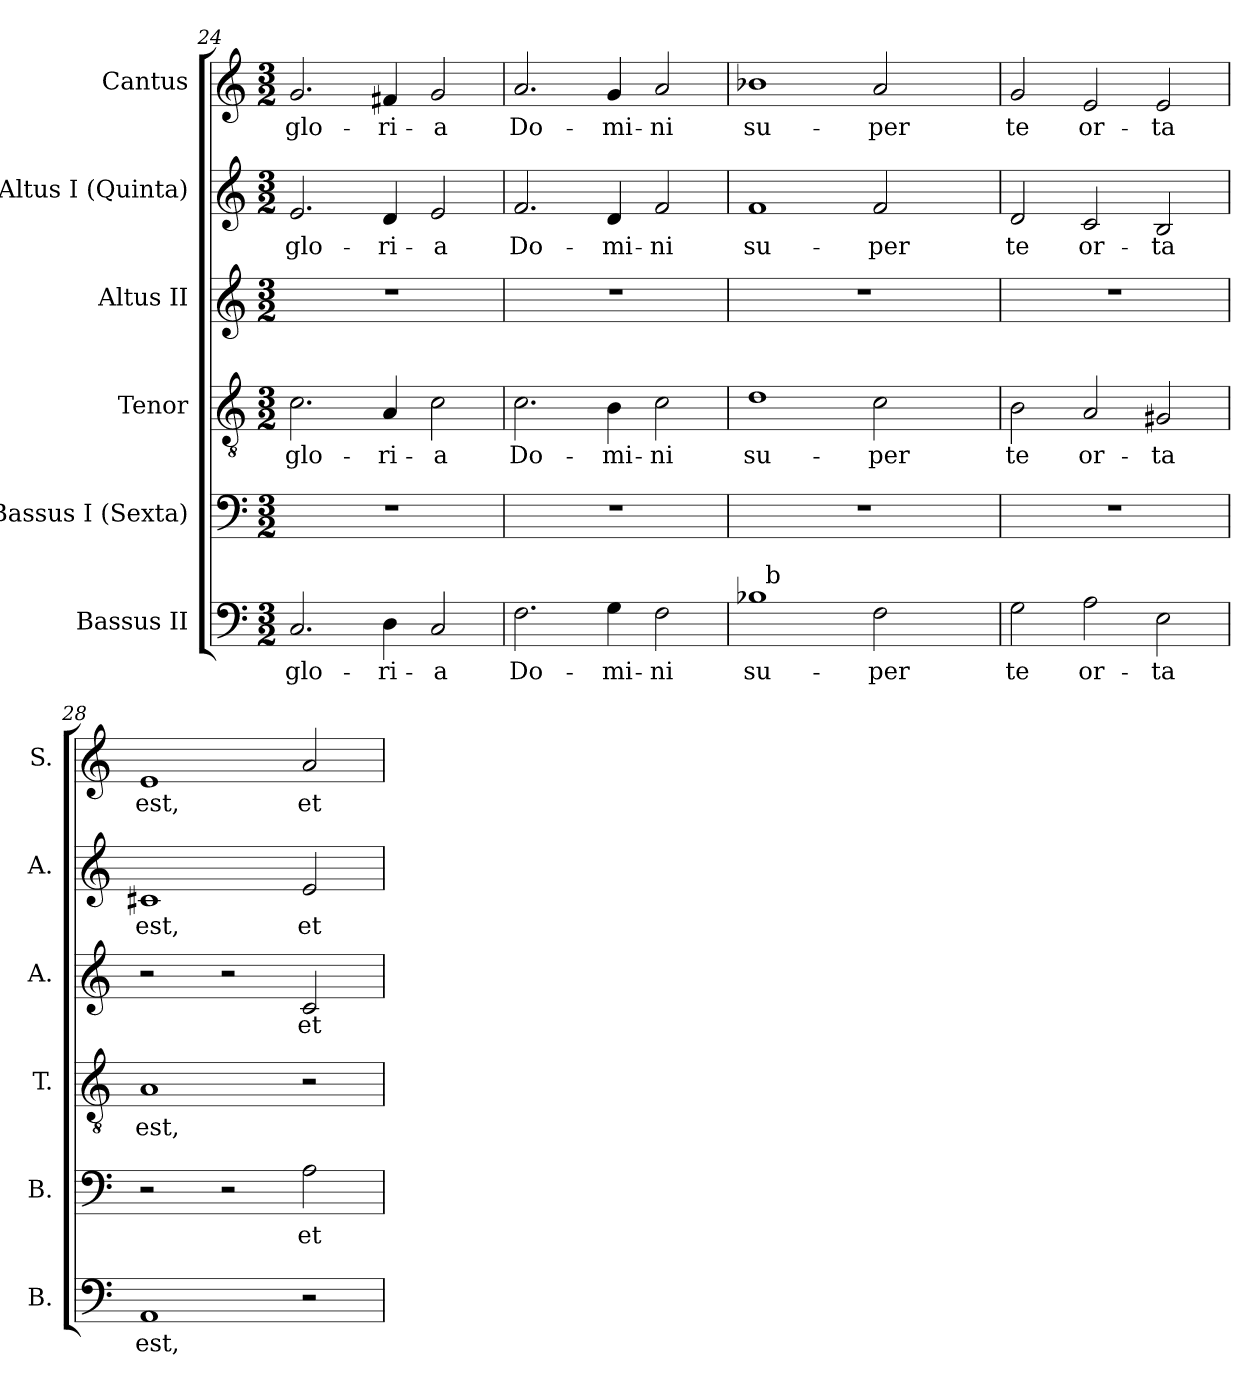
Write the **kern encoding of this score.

**kern	**text	**kern	**text	**kern	**text	**kern	**text	**kern	**text	**kern	**text
*part6	*part6	*part5	*part5	*part4	*part4	*part3	*part3	*part2	*part2	*part1	*part1
*staff6	*staff6	*staff5	*staff5	*staff4	*staff4	*staff3	*staff3	*staff2	*staff2	*staff1	*staff1
*I"Bassus II	*	*I"Bassus I (Sexta)	*	*I"Tenor	*	*I"Altus II	*	*I"Altus I (Quinta)	*	*I"Cantus	*
*I'B.	*	*I'B.	*	*I'T.	*	*I'A.	*	*I'A.	*	*I'S.	*
*clefF4	*	*clefF4	*	*clefGv2	*	*clefG2	*	*clefG2	*	*clefG2	*
*	*	*	*	*ITrd7c12	*	*	*	*	*	*	*
*k[]	*	*k[]	*	*k[]	*	*k[]	*	*k[]	*	*k[]	*
*C:	*	*C:	*	*C:	*	*C:	*	*C:	*	*C:	*
*M3/2	*	*M3/2	*	*M3/2	*	*M3/2	*	*M3/2	*	*M3/2	*
=24	=24	=24	=24	=24	=24	=24	=24	=24	=24	=24	=24
!	!LO:LY:b:color=#000000	!LO:N:vis=1	!	!	!	!	!	!	!	!	!
!	!	!	!	!	!LO:LY:b:color=#000000	!LO:N:vis=1	!	!	!	!	!
!	!	!	!	!	!	!	!	!	!LO:LY:b:color=#000000	!	!
!	!	!	!	!	!	!	!	!	!	!	!LO:LY:b:color=#000000
2.Ci/	glo-	1.r	.	2.Ci\	glo-	1.r	.	2.ei/	glo-	2.gi/	glo-
!	!LO:LY:b:color=#000000	!	!	!	!	!	!	!	!	!	!
!	!	!	!	!	!LO:LY:b:color=#000000	!	!	!	!	!	!
!	!	!	!	!	!	!	!	!	!LO:LY:b:color=#000000	!	!
!	!	!	!	!	!	!	!	!	!	!	!LO:LY:b:color=#000000
4Di\	-ri-	.	.	4AAi/	-ri-	.	.	4di/	-ri-	4f#Xi/	-ri-
!	!LO:LY:b:color=#000000	!	!	!	!	!	!	!	!	!	!
!	!	!	!	!	!LO:LY:b:color=#000000	!	!	!	!	!	!
!	!	!	!	!	!	!	!	!	!LO:LY:b:color=#000000	!	!
!	!	!	!	!	!	!	!	!	!	!	!LO:LY:b:color=#000000
2Ci/	-a	.	.	2Ci\	-a	.	.	2ei/	-a	2gi/	-a
=25	=25	=25	=25	=25	=25	=25	=25	=25	=25	=25	=25
!	!LO:LY:b:color=#000000	!LO:N:vis=1	!	!	!	!	!	!	!	!	!
!	!	!	!	!	!LO:LY:b:color=#000000	!LO:N:vis=1	!	!	!	!	!
!	!	!	!	!	!	!	!	!	!LO:LY:b:color=#000000	!	!
!	!	!	!	!	!	!	!	!	!	!	!LO:LY:b:color=#000000
2.Fi\	Do-	1.r	.	2.Ci\	Do-	1.r	.	2.fi/	Do-	2.ai/	Do-
!	!LO:LY:b:color=#000000	!	!	!	!	!	!	!	!	!	!
!	!	!	!	!	!LO:LY:b:color=#000000	!	!	!	!	!	!
!	!	!	!	!	!	!	!	!	!LO:LY:b:color=#000000	!	!
!	!	!	!	!	!	!	!	!	!	!	!LO:LY:b:color=#000000
4Gi\	-mi-	.	.	4BBi\	-mi-	.	.	4di/	-mi-	4gi/	-mi-
!	!LO:LY:b:color=#000000	!	!	!	!	!	!	!	!	!	!
!	!	!	!	!	!LO:LY:b:color=#000000	!	!	!	!	!	!
!	!	!	!	!	!	!	!	!	!LO:LY:b:color=#000000	!	!
!	!	!	!	!	!	!	!	!	!	!	!LO:LY:b:color=#000000
2Fi\	-ni	.	.	2Ci\	-ni	.	.	2fi/	-ni	2ai/	-ni
=26	=26	=26	=26	=26	=26	=26	=26	=26	=26	=26	=26
!	!LO:LY:b:color=#000000	!LO:N:vis=1	!	!	!	!	!	!	!	!	!
!	!	!	!	!	!LO:LY:b:color=#000000	!LO:N:vis=1	!	!	!	!	!
!	!	!	!	!	!	!	!	!	!LO:LY:b:color=#000000	!	!
!	!	!	!	!	!	!	!	!	!	!	!LO:LY:b:color=#000000
*^	*	*	*	*	*	*	*	*	*	*	*
1B-i	32ryy	su-	1.r	.	1Di	su-	1.r	.	1fi	su-	1b-Xi	su-
.	256ryy	.	.	.	.	.	.	.	.	.	.	.
!	!LO:TX:a:t=b	!	!	!	!	!	!	!	!	!	!	!
.	1ryy	.	.	.	.	.	.	.	.	.	.	.
!	!	!LO:LY:b:color=#000000	!	!	!	!	!	!	!	!	!	!
!	!	!	!	!	!	!LO:LY:b:color=#000000	!	!	!	!	!	!
!	!	!	!	!	!	!	!	!	!	!LO:LY:b:color=#000000	!	!
!	!	!	!	!	!	!	!	!	!	!	!	!LO:LY:b:color=#000000
2Fi\	.	-per	.	.	2Ci\	-per	.	.	2fi/	-per	2ai/	-per
.	4ryy	.	.	.	.	.	.	.	.	.	.	.
.	8ryy	.	.	.	.	.	.	.	.	.	.	.
.	16ryy	.	.	.	.	.	.	.	.	.	.	.
.	64..ryy	.	.	.	.	.	.	.	.	.	.	.
*v	*v	*	*	*	*	*	*	*	*	*	*	*
=27	=27	=27	=27	=27	=27	=27	=27	=27	=27	=27	=27
*^	*	*	*	*	*	*	*	*	*	*	*
!	!	!LO:LY:b:color=#000000	!LO:N:vis=1	!	!	!	!	!	!	!	!	!
*v	*v	*	*	*	*	*	*	*	*	*	*	*
*^	*	*	*	*	*	*	*	*	*	*	*
!	!	!	!	!	!	!LO:LY:b:color=#000000	!LO:N:vis=1	!	!	!	!	!
*v	*v	*	*	*	*	*	*	*	*	*	*	*
*^	*	*	*	*	*	*	*	*	*	*	*
!	!	!	!	!	!	!	!	!	!	!LO:LY:b:color=#000000	!	!
*v	*v	*	*	*	*	*	*	*	*	*	*	*
*^	*	*	*	*	*	*	*	*	*	*	*
!	!	!	!	!	!	!	!	!	!	!	!	!LO:LY:b:color=#000000
*v	*v	*	*	*	*	*	*	*	*	*	*	*
2Gi\	te	1.r	.	2BBi\	te	1.r	.	2di/	te	2gi/	te
!	!LO:LY:b:color=#000000	!	!	!	!	!	!	!	!	!	!
!	!	!	!	!	!LO:LY:b:color=#000000	!	!	!	!	!	!
!	!	!	!	!	!	!	!	!	!LO:LY:b:color=#000000	!	!
!	!	!	!	!	!	!	!	!	!	!	!LO:LY:b:color=#000000
2Ai\	or-	.	.	2AAi/	or-	.	.	2ci/	or-	2ei/	or-
!	!LO:LY:b:color=#000000	!	!	!	!	!	!	!	!	!	!
!	!	!	!	!	!LO:LY:b:color=#000000	!	!	!	!	!	!
!	!	!	!	!	!	!	!	!	!LO:LY:b:color=#000000	!	!
!	!	!	!	!	!	!	!	!	!	!	!LO:LY:b:color=#000000
2Ei\	-ta	.	.	2GG#Xi/	-ta	.	.	2Bi/	-ta	2ei/	-ta
=28	=28	=28	=28	=28	=28	=28	=28	=28	=28	=28	=28
!	!LO:LY:b:color=#000000	!	!	!	!	!	!	!	!	!	!
!	!	!	!	!	!LO:LY:b:color=#000000	!	!	!	!	!	!
!	!	!	!	!	!	!	!	!	!LO:LY:b:color=#000000	!	!
!	!	!	!	!	!	!	!	!	!	!	!LO:LY:b:color=#000000
1AAi	est,	2r	.	1AAi	est,	2r	.	1c#Xi	est,	1ei	est,
.	.	2r	.	.	.	2r	.	.	.	.	.
!	!	!	!LO:LY:b:color=#000000	!	!	!	!	!	!	!	!
!	!	!	!	!	!	!	!LO:LY:b:color=#000000	!	!	!	!
!	!	!	!	!	!	!	!	!	!LO:LY:b:color=#000000	!	!
!	!	!	!	!	!	!	!	!	!	!	!LO:LY:b:color=#000000
2r	.	2Ai\	et	2r	.	2ci/	et	2ei/	et	2ai/	et
=	=	=	=	=	=	=	=	=	=	=	=
*-	*-	*-	*-	*-	*-	*-	*-	*-	*-	*-	*-
